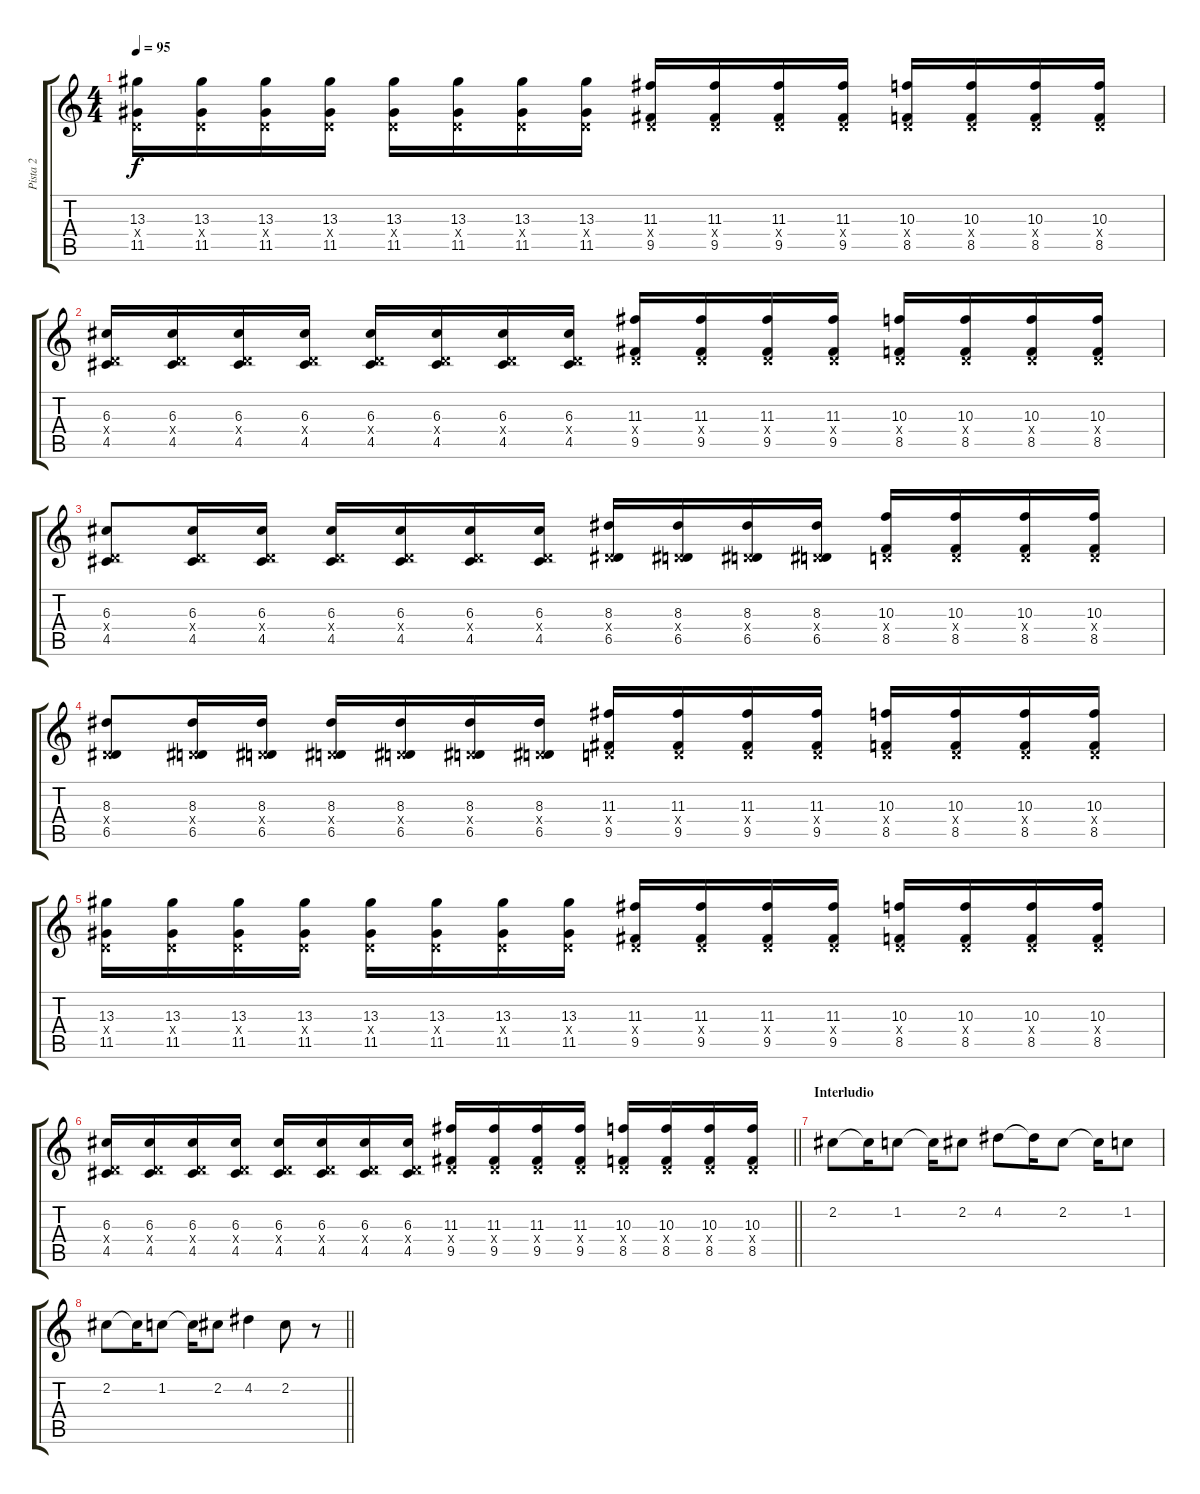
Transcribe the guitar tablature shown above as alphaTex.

\track ("Pista 2" "Pista 2") {instrument distortionguitar}
\staff {score tabs}
\tuning (E4 B3 G3 D3 A2 E2) {hide}
\ts (4 4)
\tempo 95
\clef g2
\ks c
(13.3 0.4{x} 11.5).16{dy f} (13.3 0.4{x} 11.5).16 (13.3 0.4{x} 11.5).16 (13.3 0.4{x} 11.5).16 (13.3 0.4{x} 11.5).16 (13.3 0.4{x} 11.5).16 (13.3 0.4{x} 11.5).16 (13.3 0.4{x} 11.5).16 (11.3 0.4{x} 9.5).16 (11.3 0.4{x} 9.5).16 (11.3 0.4{x} 9.5).16 (11.3 0.4{x} 9.5).16 (10.3 0.4{x} 8.5).16 (10.3 0.4{x} 8.5).16 (10.3 0.4{x} 8.5).16 (10.3 0.4{x} 8.5).16 |
(6.3 0.4{x} 4.5).16 (6.3 0.4{x} 4.5).16 (6.3 0.4{x} 4.5).16 (6.3 0.4{x} 4.5).16 (6.3 0.4{x} 4.5).16 (6.3 0.4{x} 4.5).16 (6.3 0.4{x} 4.5).16 (6.3 0.4{x} 4.5).16 (11.3 0.4{x} 9.5).16 (11.3 0.4{x} 9.5).16 (11.3 0.4{x} 9.5).16 (11.3 0.4{x} 9.5).16 (10.3 0.4{x} 8.5).16 (10.3 0.4{x} 8.5).16 (10.3 0.4{x} 8.5).16 (10.3 0.4{x} 8.5).16 |
(6.3 0.4{x} 4.5).8 (6.3 0.4{x} 4.5).16 (6.3 0.4{x} 4.5).16 (6.3 0.4{x} 4.5).16 (6.3 0.4{x} 4.5).16 (6.3 0.4{x} 4.5).16 (6.3 0.4{x} 4.5).16 (8.3 0.4{x} 6.5).16 (8.3 0.4{x} 6.5).16 (8.3 0.4{x} 6.5).16 (8.3 0.4{x} 6.5).16 (10.3 0.4{x} 8.5).16 (10.3 0.4{x} 8.5).16 (10.3 0.4{x} 8.5).16 (10.3 0.4{x} 8.5).16 |
(8.3 0.4{x} 6.5).8 (8.3 0.4{x} 6.5).16 (8.3 0.4{x} 6.5).16 (8.3 0.4{x} 6.5).16 (8.3 0.4{x} 6.5).16 (8.3 0.4{x} 6.5).16 (8.3 0.4{x} 6.5).16 (11.3 0.4{x} 9.5).16 (11.3 0.4{x} 9.5).16 (11.3 0.4{x} 9.5).16 (11.3 0.4{x} 9.5).16 (10.3 0.4{x} 8.5).16 (10.3 0.4{x} 8.5).16 (10.3 0.4{x} 8.5).16 (10.3 0.4{x} 8.5).16 |
(13.3 0.4{x} 11.5).16 (13.3 0.4{x} 11.5).16 (13.3 0.4{x} 11.5).16 (13.3 0.4{x} 11.5).16 (13.3 0.4{x} 11.5).16 (13.3 0.4{x} 11.5).16 (13.3 0.4{x} 11.5).16 (13.3 0.4{x} 11.5).16 (11.3 0.4{x} 9.5).16 (11.3 0.4{x} 9.5).16 (11.3 0.4{x} 9.5).16 (11.3 0.4{x} 9.5).16 (10.3 0.4{x} 8.5).16 (10.3 0.4{x} 8.5).16 (10.3 0.4{x} 8.5).16 (10.3 0.4{x} 8.5).16 |
\barLineRight lightlight
(6.3 0.4{x} 4.5).16 (6.3 0.4{x} 4.5).16 (6.3 0.4{x} 4.5).16 (6.3 0.4{x} 4.5).16 (6.3 0.4{x} 4.5).16 (6.3 0.4{x} 4.5).16 (6.3 0.4{x} 4.5).16 (6.3 0.4{x} 4.5).16 (11.3 0.4{x} 9.5).16 (11.3 0.4{x} 9.5).16 (11.3 0.4{x} 9.5).16 (11.3 0.4{x} 9.5).16 (10.3 0.4{x} 8.5).16 (10.3 0.4{x} 8.5).16 (10.3 0.4{x} 8.5).16 (10.3 0.4{x} 8.5).16 |
\section ("" "Interludio")
2.2.8 2.2{t}.16 1.2.8 1.2{t}.16 2.2.8 4.2.8 4.2{t}.16 2.2.8 2.2{t}.16 1.2.8 |
\barLineRight lightlight
2.2.8 2.2{t}.16 1.2.8 1.2{t}.16 2.2.8 4.2.4 2.2.8 r.8
